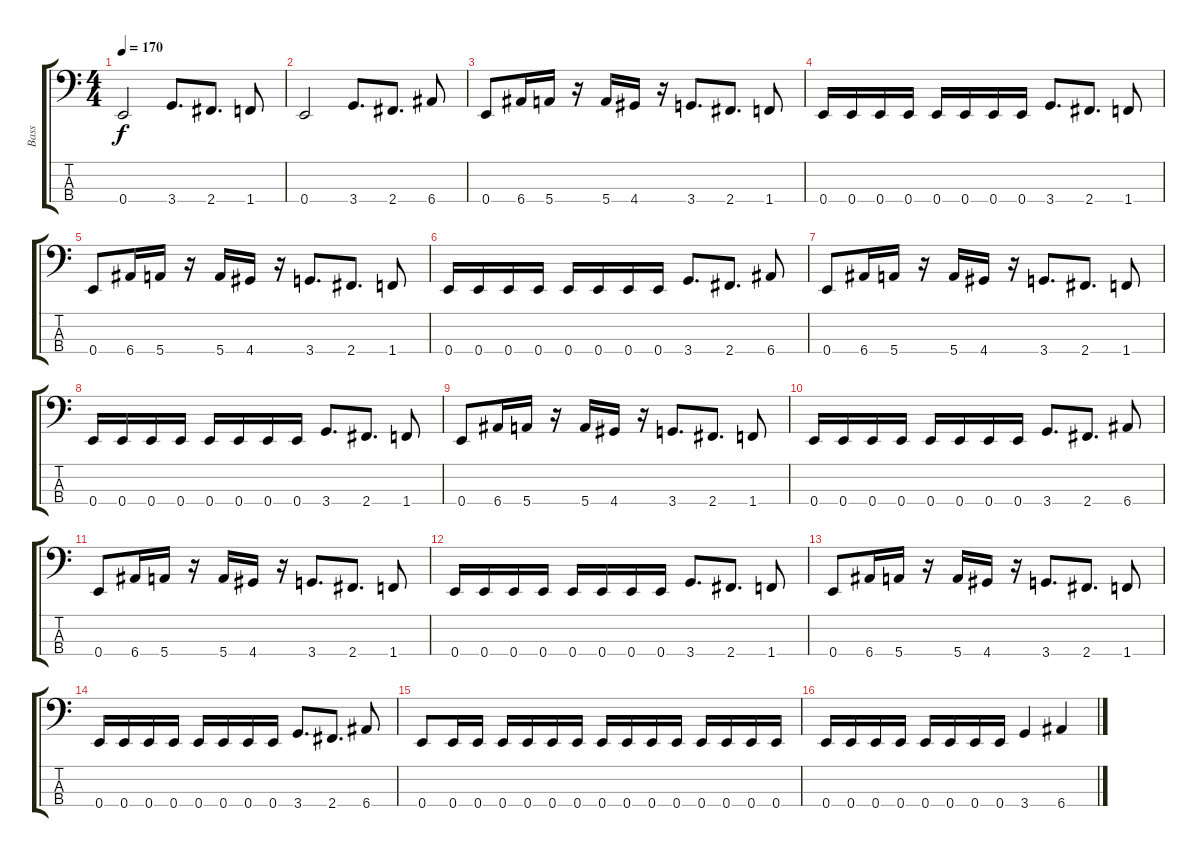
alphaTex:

\track ("Bass" "Bass") {instrument electricbasspick}
\staff {score tabs}
\tuning (G2 D2 A1 E1) {hide}
\ts (4 4)
\tempo 170
\clef f4
\ks c
0.4.2{dy f} 3.4.8{d} 2.4.8{d} 1.4.8 |
0.4.2 3.4.8{d} 2.4.8{d} 6.4.8 |
0.4.8 6.4.16 5.4.16 r.16 5.4.16 4.4.16 r.16 3.4.8{d} 2.4.8{d} 1.4.8 |
0.4.16 0.4.16 0.4.16 0.4.16 0.4.16 0.4.16 0.4.16 0.4.16 3.4.8{d} 2.4.8{d} 1.4.8 |
0.4.8 6.4.16 5.4.16 r.16 5.4.16 4.4.16 r.16 3.4.8{d} 2.4.8{d} 1.4.8 |
0.4.16 0.4.16 0.4.16 0.4.16 0.4.16 0.4.16 0.4.16 0.4.16 3.4.8{d} 2.4.8{d} 6.4.8 |
0.4.8 6.4.16 5.4.16 r.16 5.4.16 4.4.16 r.16 3.4.8{d} 2.4.8{d} 1.4.8 |
0.4.16 0.4.16 0.4.16 0.4.16 0.4.16 0.4.16 0.4.16 0.4.16 3.4.8{d} 2.4.8{d} 1.4.8 |
0.4.8 6.4.16 5.4.16 r.16 5.4.16 4.4.16 r.16 3.4.8{d} 2.4.8{d} 1.4.8 |
0.4.16 0.4.16 0.4.16 0.4.16 0.4.16 0.4.16 0.4.16 0.4.16 3.4.8{d} 2.4.8{d} 6.4.8 |
0.4.8 6.4.16 5.4.16 r.16 5.4.16 4.4.16 r.16 3.4.8{d} 2.4.8{d} 1.4.8 |
0.4.16 0.4.16 0.4.16 0.4.16 0.4.16 0.4.16 0.4.16 0.4.16 3.4.8{d} 2.4.8{d} 1.4.8 |
0.4.8 6.4.16 5.4.16 r.16 5.4.16 4.4.16 r.16 3.4.8{d} 2.4.8{d} 1.4.8 |
0.4.16 0.4.16 0.4.16 0.4.16 0.4.16 0.4.16 0.4.16 0.4.16 3.4.8{d} 2.4.8{d} 6.4.8 |
0.4.8 0.4.16 0.4.16 0.4.16 0.4.16 0.4.16 0.4.16 0.4.16 0.4.16 0.4.16 0.4.16 0.4.16 0.4.16 0.4.16 0.4.16 |
0.4.16 0.4.16 0.4.16 0.4.16 0.4.16 0.4.16 0.4.16 0.4.16 3.4.4 6.4.4
